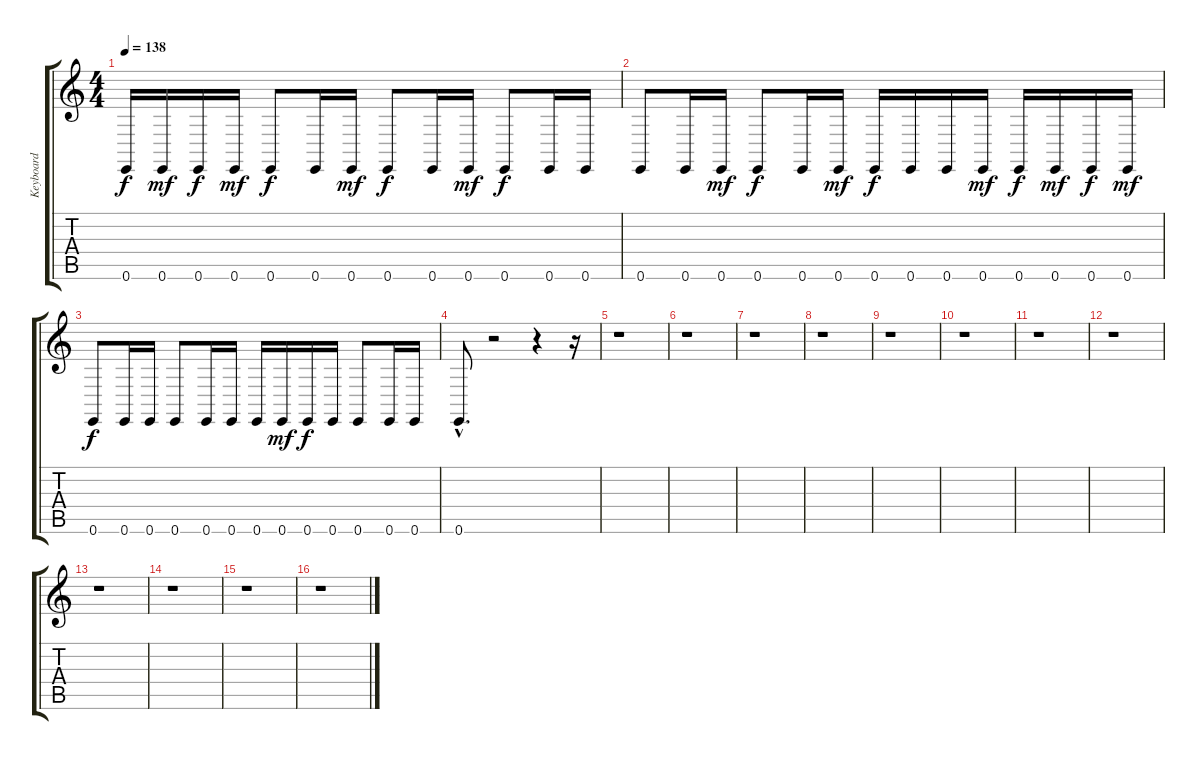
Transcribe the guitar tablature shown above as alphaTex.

\track ("Keyboard" "Keyboard") {instrument pad3polysynth}
\staff {score tabs}
\tuning (E4 B3 G3 D3 A2 E2) {hide}
\ts (4 4)
\tempo 138
\clef g2
\ks c
0.6.16{dy f} 0.6.16{dy mf} 0.6.16{dy f} 0.6.16{dy mf} 0.6.8{dy f} 0.6.16 0.6.16{dy mf} 0.6.8{dy f} 0.6.16 0.6.16{dy mf} 0.6.8{dy f} 0.6.16 0.6.16 |
0.6.8 0.6.16 0.6.16{dy mf} 0.6.8{dy f} 0.6.16 0.6.16{dy mf} 0.6.16{dy f} 0.6.16 0.6.16 0.6.16{dy mf} 0.6.16{dy f} 0.6.16{dy mf} 0.6.16{dy f} 0.6.16{dy mf} |
0.6.8{dy f} 0.6.16 0.6.16 0.6.8 0.6.16 0.6.16 0.6.16 0.6.16{dy mf} 0.6.16{dy f} 0.6.16 0.6.8 0.6.16 0.6.16 |
0.6{hac}.8{d} r.2 r.4 r.16 |
r.1 |
r.1 |
r.1 |
r.1 |
r.1 |
r.1 |
r.1 |
r.1 |
r.1 |
r.1 |
r.1 |
r.1
